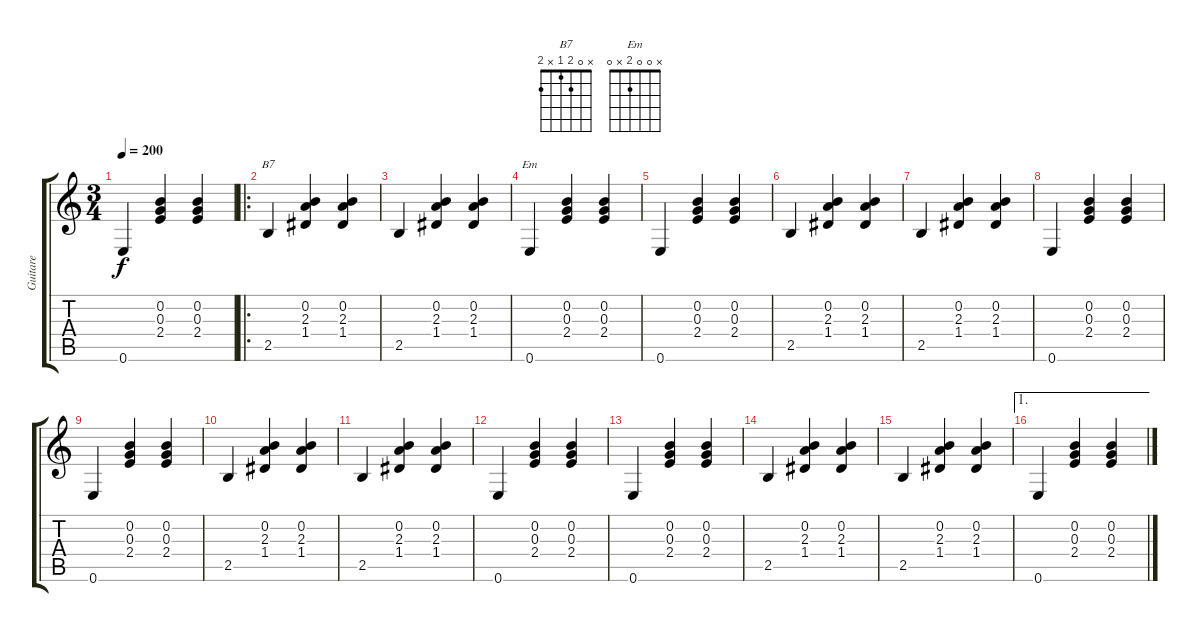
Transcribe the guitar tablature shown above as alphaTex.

\track ("Guitare" "Guitare") {instrument acousticguitarnylon}
\staff {score tabs}
\tuning (E4 B3 G3 D3 A2 E2) {hide}
\chord ("B7" x 0 2 1 x 2)
\chord ("Em" x 0 0 2 x 0)
\ts (3 4)
\tempo 200
\clef g2
\ks c
0.6.4{dy f} (0.2 0.3 2.4).4 (0.2 0.3 2.4).4 |
\ro
2.5.4{ch "B7"} (0.2 2.3 1.4).4 (0.2 2.3 1.4).4 |
2.5.4 (0.2 2.3 1.4).4 (0.2 2.3 1.4).4 |
0.6.4{ch "Em"} (0.2 0.3 2.4).4 (0.2 0.3 2.4).4 |
0.6.4 (0.2 0.3 2.4).4 (0.2 0.3 2.4).4 |
2.5.4 (0.2 2.3 1.4).4 (0.2 2.3 1.4).4 |
2.5.4 (0.2 2.3 1.4).4 (0.2 2.3 1.4).4 |
0.6.4 (0.2 0.3 2.4).4 (0.2 0.3 2.4).4 |
0.6.4 (0.2 0.3 2.4).4 (0.2 0.3 2.4).4 |
2.5.4 (0.2 2.3 1.4).4 (0.2 2.3 1.4).4 |
2.5.4 (0.2 2.3 1.4).4 (0.2 2.3 1.4).4 |
0.6.4 (0.2 0.3 2.4).4 (0.2 0.3 2.4).4 |
0.6.4 (0.2 0.3 2.4).4 (0.2 0.3 2.4).4 |
2.5.4 (0.2 2.3 1.4).4 (0.2 2.3 1.4).4 |
2.5.4 (0.2 2.3 1.4).4 (0.2 2.3 1.4).4 |
\ae 1
0.6.4 (0.2 0.3 2.4).4 (0.2 0.3 2.4).4
